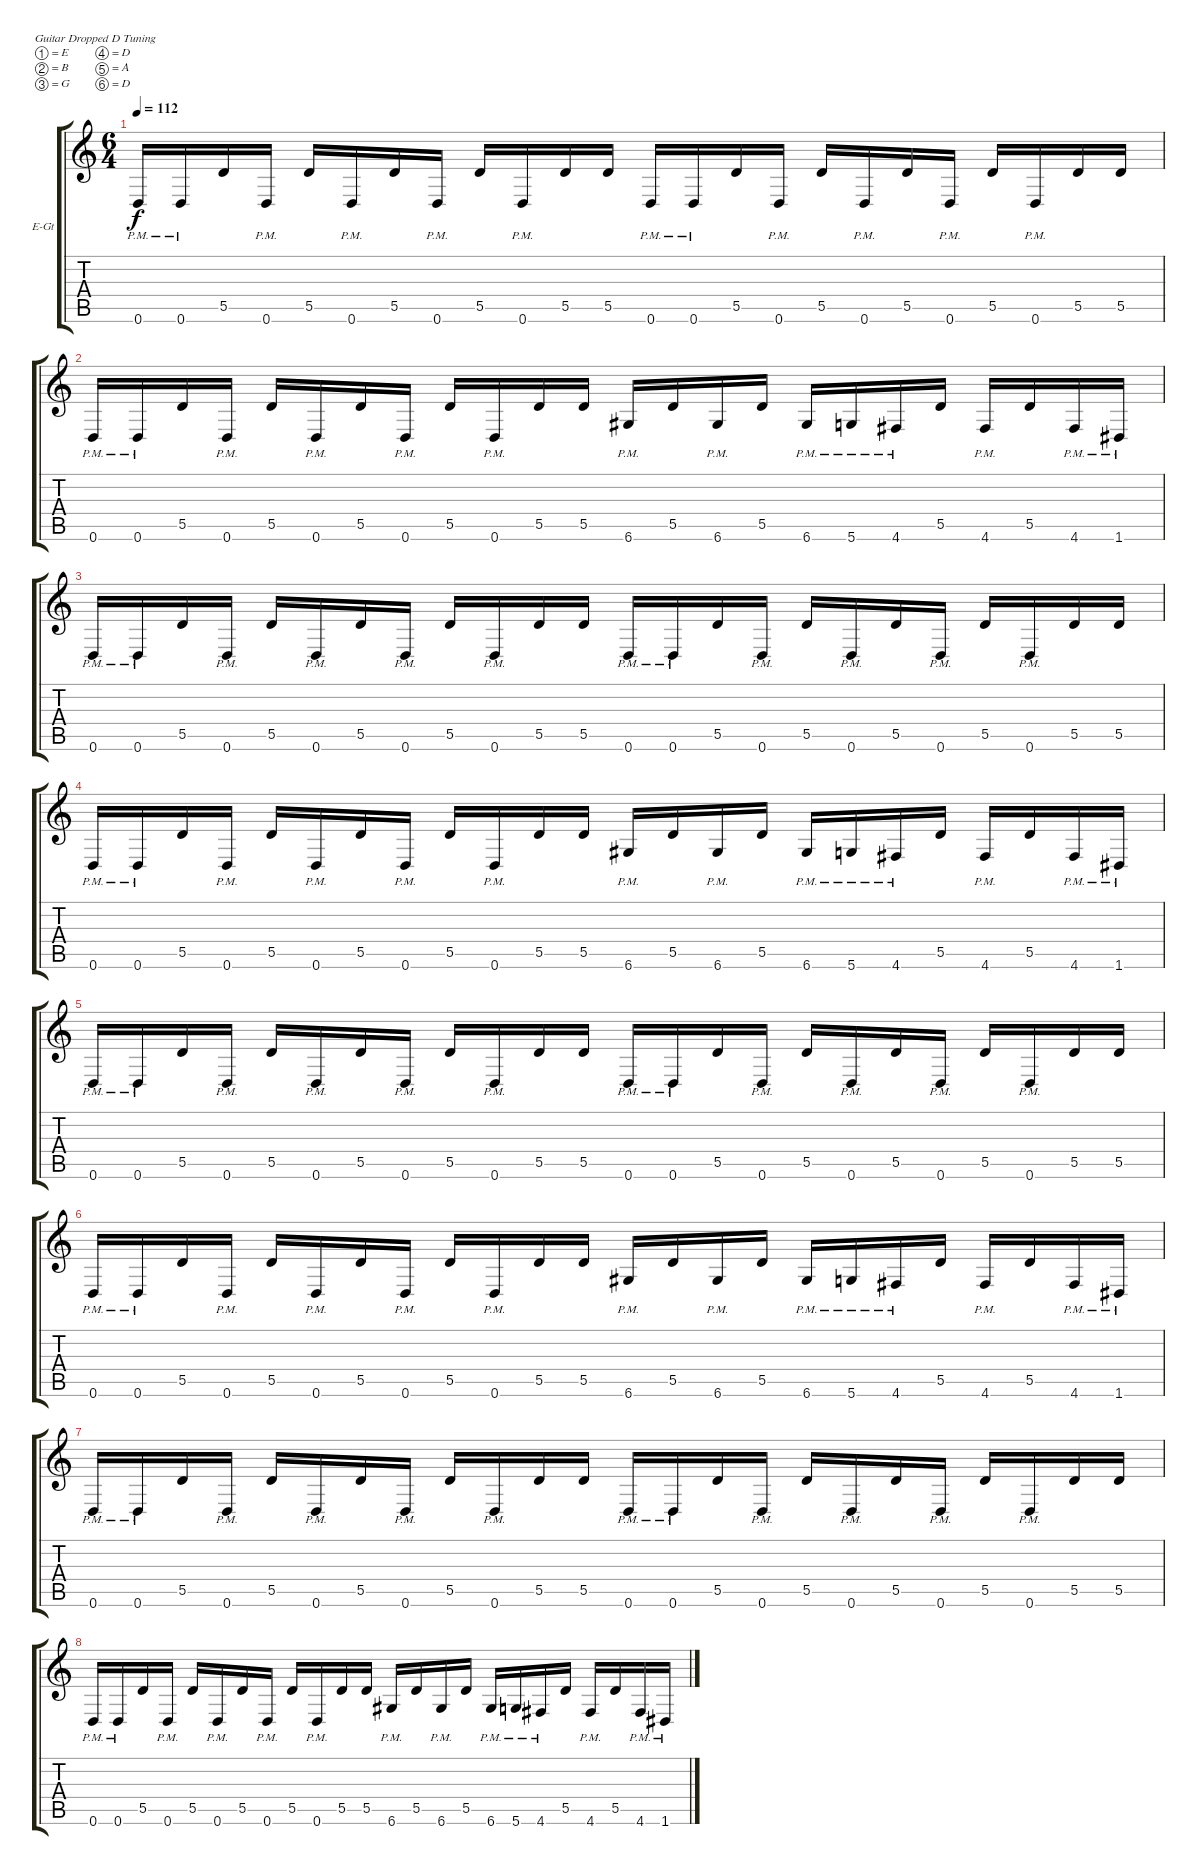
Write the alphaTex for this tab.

\bracketExtendMode groupsimilarinstruments
\firstSystemTrackNameOrientation horizontal
\otherSystemsTrackNameOrientation horizontal
\track ("Guitar" "E-Gt") {instrument overdrivenguitar}
\staff {score tabs}
\tuning (E4 B3 G3 D3 A2 D2)
\ts (6 4)
\tempo 112
\clef g2
\ks c
0.6{pm}.16{dy f} 0.6{pm}.16 5.5.16 0.6{pm}.16 5.5.16 0.6{pm}.16 5.5.16 0.6{pm}.16 5.5.16 0.6{pm}.16 5.5.16 5.5.16 0.6{pm}.16 0.6{pm}.16 5.5.16 0.6{pm}.16 5.5.16 0.6{pm}.16 5.5.16 0.6{pm}.16 5.5.16 0.6{pm}.16 5.5.16 5.5.16 |
0.6{pm}.16 0.6{pm}.16 5.5.16 0.6{pm}.16 5.5.16 0.6{pm}.16 5.5.16 0.6{pm}.16 5.5.16 0.6{pm}.16 5.5.16 5.5.16 6.6{pm}.16 5.5.16 6.6{pm}.16 5.5.16 6.6{pm}.16 5.6{pm}.16 4.6{pm}.16 5.5.16 4.6{pm}.16 5.5.16 4.6{pm}.16 1.6{pm}.16 |
0.6{pm}.16 0.6{pm}.16 5.5.16 0.6{pm}.16 5.5.16 0.6{pm}.16 5.5.16 0.6{pm}.16 5.5.16 0.6{pm}.16 5.5.16 5.5.16 0.6{pm}.16 0.6{pm}.16 5.5.16 0.6{pm}.16 5.5.16 0.6{pm}.16 5.5.16 0.6{pm}.16 5.5.16 0.6{pm}.16 5.5.16 5.5.16 |
0.6{pm}.16 0.6{pm}.16 5.5.16 0.6{pm}.16 5.5.16 0.6{pm}.16 5.5.16 0.6{pm}.16 5.5.16 0.6{pm}.16 5.5.16 5.5.16 6.6{pm}.16 5.5.16 6.6{pm}.16 5.5.16 6.6{pm}.16 5.6{pm}.16 4.6{pm}.16 5.5.16 4.6{pm}.16 5.5.16 4.6{pm}.16 1.6{pm}.16 |
0.6{pm}.16 0.6{pm}.16 5.5.16 0.6{pm}.16 5.5.16 0.6{pm}.16 5.5.16 0.6{pm}.16 5.5.16 0.6{pm}.16 5.5.16 5.5.16 0.6{pm}.16 0.6{pm}.16 5.5.16 0.6{pm}.16 5.5.16 0.6{pm}.16 5.5.16 0.6{pm}.16 5.5.16 0.6{pm}.16 5.5.16 5.5.16 |
0.6{pm}.16 0.6{pm}.16 5.5.16 0.6{pm}.16 5.5.16 0.6{pm}.16 5.5.16 0.6{pm}.16 5.5.16 0.6{pm}.16 5.5.16 5.5.16 6.6{pm}.16 5.5.16 6.6{pm}.16 5.5.16 6.6{pm}.16 5.6{pm}.16 4.6{pm}.16 5.5.16 4.6{pm}.16 5.5.16 4.6{pm}.16 1.6{pm}.16 |
0.6{pm}.16 0.6{pm}.16 5.5.16 0.6{pm}.16 5.5.16 0.6{pm}.16 5.5.16 0.6{pm}.16 5.5.16 0.6{pm}.16 5.5.16 5.5.16 0.6{pm}.16 0.6{pm}.16 5.5.16 0.6{pm}.16 5.5.16 0.6{pm}.16 5.5.16 0.6{pm}.16 5.5.16 0.6{pm}.16 5.5.16 5.5.16 |
0.6{pm}.16 0.6{pm}.16 5.5.16 0.6{pm}.16 5.5.16 0.6{pm}.16 5.5.16 0.6{pm}.16 5.5.16 0.6{pm}.16 5.5.16 5.5.16 6.6{pm}.16 5.5.16 6.6{pm}.16 5.5.16 6.6{pm}.16 5.6{pm}.16 4.6{pm}.16 5.5.16 4.6{pm}.16 5.5.16 4.6{pm}.16 1.6{pm}.16
